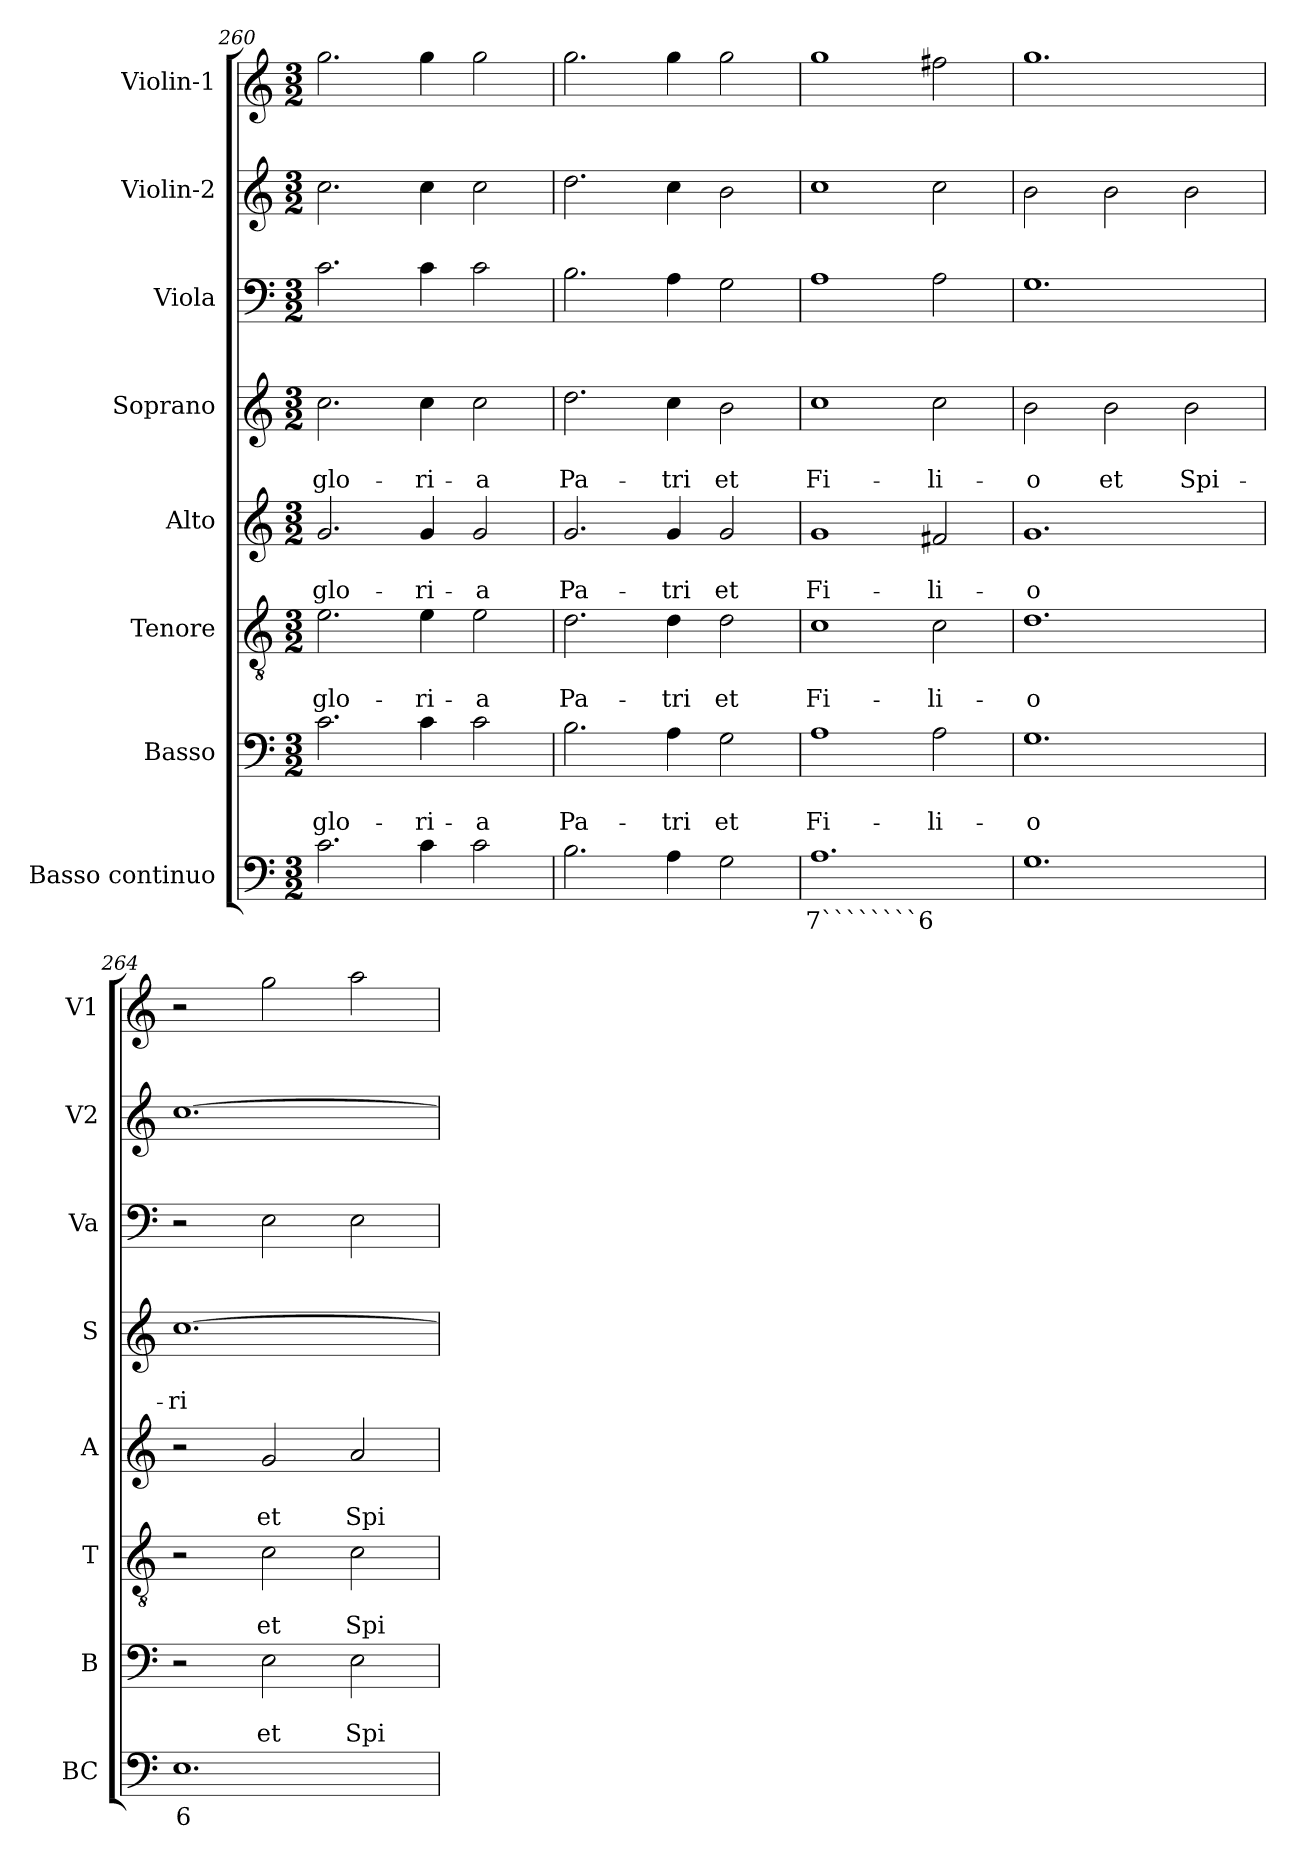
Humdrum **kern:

**kern	**text	**kern	**text	**text	**kern	**text	**text	**kern	**text	**text	**kern	**text	**text	**kern	**kern	**kern
*part8	*part8	*part7	*part7	*part7	*part6	*part6	*part6	*part5	*part5	*part5	*part4	*part4	*part4	*part3	*part2	*part1
*staff8	*staff8	*staff7	*staff7	*staff7	*staff6	*staff6	*staff6	*staff5	*staff5	*staff5	*staff4	*staff4	*staff4	*staff3	*staff2	*staff1
*I"Basso continuo	*	*I"Basso	*	*	*I"Tenore	*	*	*I"Alto	*	*	*I"Soprano	*	*	*I"Viola	*I"Violin-2	*I"Violin-1
*I'BC	*	*I'B	*	*	*I'T	*	*	*I'A	*	*	*I'S	*	*	*I'Va	*I'V2	*I'V1
*clefF4	*	*clefF4	*	*	*clefGv2	*	*	*clefG2	*	*	*clefG2	*	*	*clefF4	*clefG2	*clefG2
*k[]	*	*k[]	*	*	*k[]	*	*	*k[]	*	*	*k[]	*	*	*k[]	*k[]	*k[]
*C:	*	*C:	*	*	*C:	*	*	*C:	*	*	*C:	*	*	*C:	*C:	*C:
*M3/2	*	*M3/2	*	*	*M3/2	*	*	*M3/2	*	*	*M3/2	*	*	*M3/2	*M3/2	*M3/2
=260	=260	=260	=260	=260	=260	=260	=260	=260	=260	=260	=260	=260	=260	=260	=260	=260
!	!	!	!	!LO:LY:b	!	!	!LO:LY:b	!	!	!LO:LY:b	!	!	!LO:LY:b	!	!	!
2.c\	.	2.c\	.	glo-	2.e\	.	glo-	2.g/	.	glo-	2.cc\	.	glo-	2.c\	2.cc\	2.gg\
!	!	!	!	!LO:LY:b	!	!	!LO:LY:b	!	!	!LO:LY:b	!	!	!LO:LY:b	!	!	!
4c\	.	4c\	.	-ri-	4e\	.	-ri-	4g/	.	-ri-	4cc\	.	-ri-	4c\	4cc\	4gg\
!	!	!	!	!LO:LY:b	!	!	!LO:LY:b	!	!	!LO:LY:b	!	!	!LO:LY:b	!	!	!
2c\	.	2c\	.	-a	2e\	.	-a	2g/	.	-a	2cc\	.	-a	2c\	2cc\	2gg\
=261	=261	=261	=261	=261	=261	=261	=261	=261	=261	=261	=261	=261	=261	=261	=261	=261
!	!	!	!	!LO:LY:b	!	!	!LO:LY:b	!	!	!LO:LY:b	!	!	!LO:LY:b	!	!	!
2.B\	.	2.B\	.	Pa-	2.d\	.	Pa-	2.g/	.	Pa-	2.dd\	.	Pa-	2.B\	2.dd\	2.gg\
!	!	!	!	!LO:LY:b	!	!	!LO:LY:b	!	!	!LO:LY:b	!	!	!LO:LY:b	!	!	!
4A\	.	4A\	.	-tri	4d\	.	-tri	4g/	.	-tri	4cc\	.	-tri	4A\	4cc\	4gg\
!	!	!	!	!LO:LY:b	!	!	!LO:LY:b	!	!	!LO:LY:b	!	!	!LO:LY:b	!	!	!
2G\	.	2G\	.	et	2d\	.	et	2g/	.	et	2b\	.	et	2G\	2b\	2gg\
=262	=262	=262	=262	=262	=262	=262	=262	=262	=262	=262	=262	=262	=262	=262	=262	=262
!	!LO:LY:b	!	!	!LO:LY:b	!	!	!LO:LY:b	!	!	!LO:LY:b	!	!	!LO:LY:b	!	!	!
1.A	7````````6	1A	.	Fi-	1c	.	Fi-	1g	.	Fi-	1cc	.	Fi-	1A	1cc	1gg
!	!	!	!	!LO:LY:b	!	!	!LO:LY:b	!	!	!LO:LY:b	!	!	!LO:LY:b	!	!	!
.	.	2A\	.	-li-	2c\	.	-li-	2f#X/	.	-li-	2cc\	.	-li-	2A\	2cc\	2ff#X\
=263	=263	=263	=263	=263	=263	=263	=263	=263	=263	=263	=263	=263	=263	=263	=263	=263
!	!	!	!	!LO:LY:b	!	!	!LO:LY:b	!	!	!LO:LY:b	!	!	!LO:LY:b	!	!	!
1.G	.	1.G	.	-o	1.d	.	-o	1.g	.	-o	2b\	.	-o	1.G	2b\	1.gg
!	!	!	!	!	!	!	!	!	!	!	!	!	!LO:LY:b	!	!	!
.	.	.	.	.	.	.	.	.	.	.	2b\	.	et	.	2b\	.
!	!	!	!	!	!	!	!	!	!	!	!	!	!LO:LY:b	!	!	!
.	.	.	.	.	.	.	.	.	.	.	2b\	.	Spi-	.	2b\	.
=264	=264	=264	=264	=264	=264	=264	=264	=264	=264	=264	=264	=264	=264	=264	=264	=264
!	!LO:LY:b	!	!	!	!	!	!	!	!	!	!	!	!LO:LY:b	!	!	!
1.E	6	2r	.	.	2r	.	.	2r	.	.	[1.cc	.	-ri-	2r	[1.cc	2r
!	!	!	!	!LO:LY:b	!	!	!LO:LY:b	!	!	!LO:LY:b	!	!	!	!	!	!
.	.	2E\	.	et	2c\	.	et	2g/	.	et	.	.	.	2E\	.	2gg\
!	!	!	!	!LO:LY:b	!	!	!LO:LY:b	!	!	!LO:LY:b	!	!	!	!	!	!
.	.	2E\	.	Spi-	2c\	.	Spi-	2a/	.	Spi-	.	.	.	2E\	.	2aa\
=	=	=	=	=	=	=	=	=	=	=	=	=	=	=	=	=
*-	*-	*-	*-	*-	*-	*-	*-	*-	*-	*-	*-	*-	*-	*-	*-	*-
